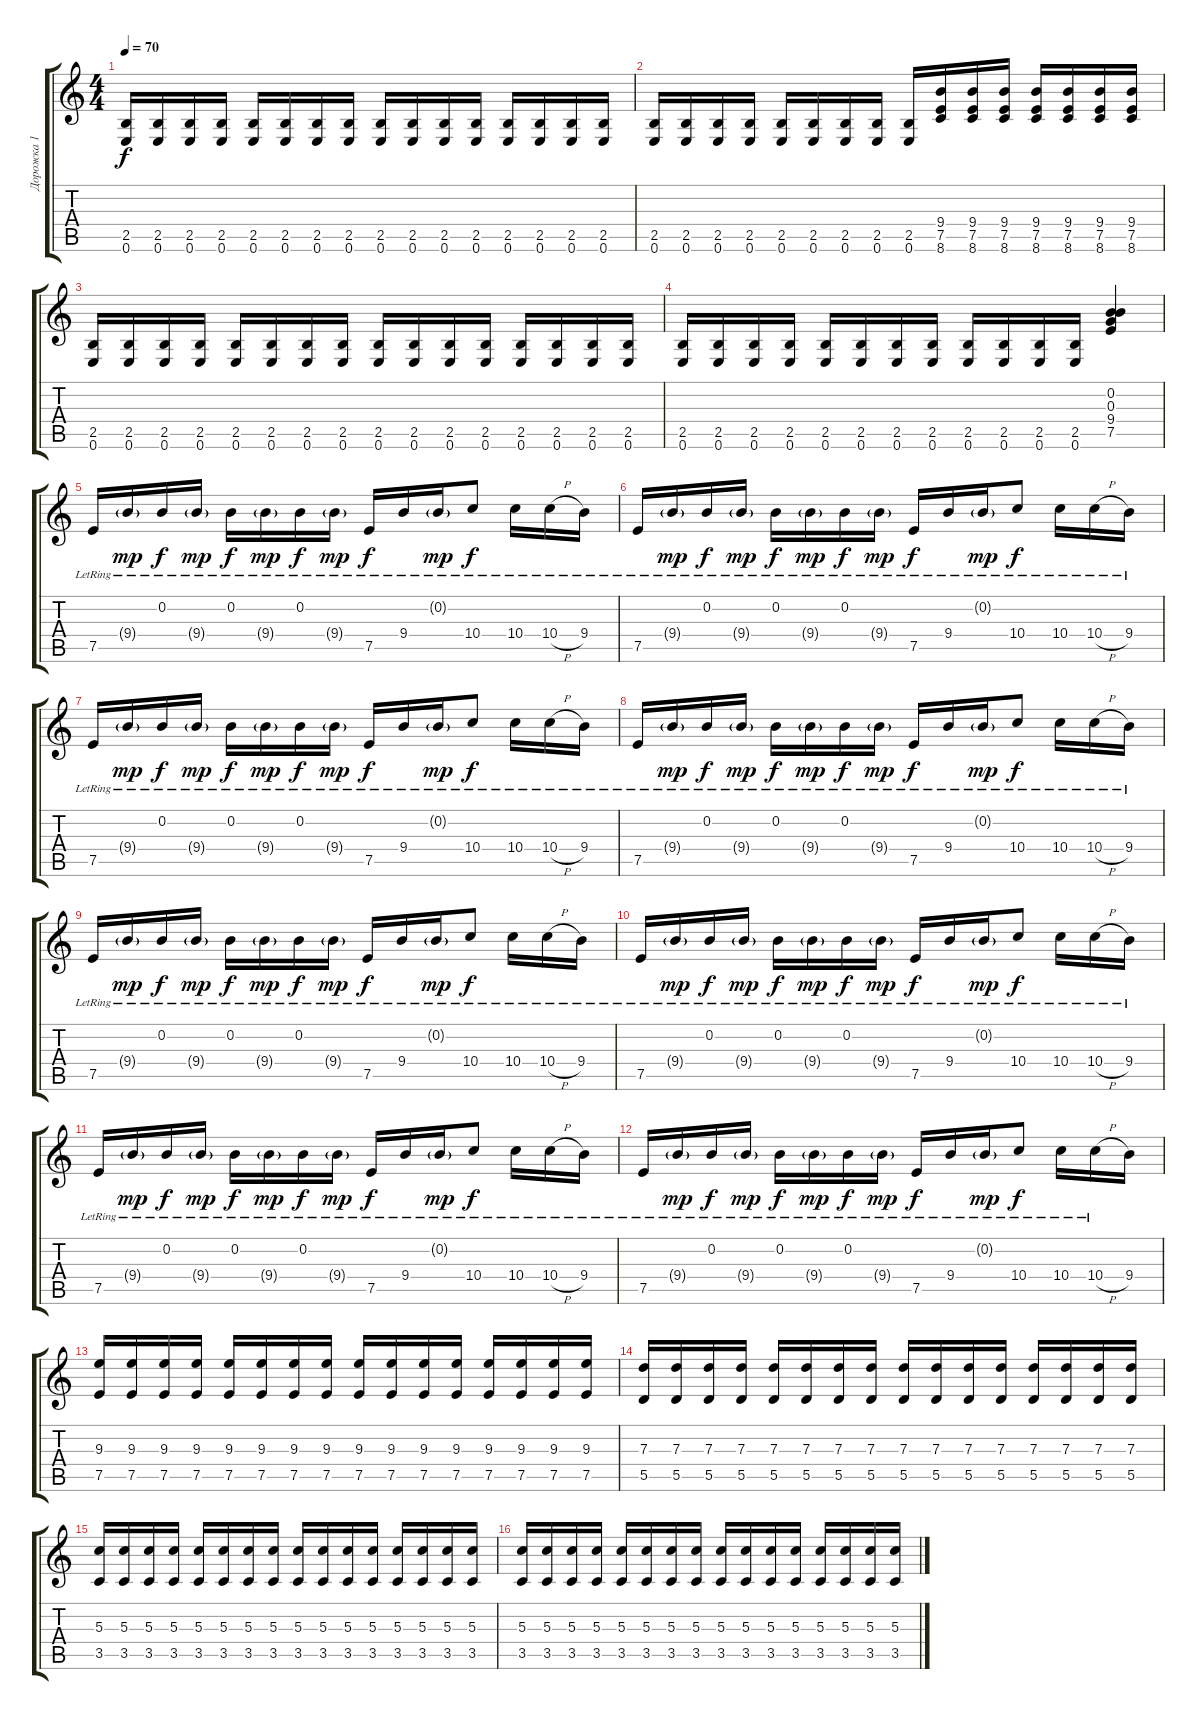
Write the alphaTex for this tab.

\track ("Дорожка 1" "Дорожка 1") {instrument overdrivenguitar}
\staff {score tabs}
\tuning (E4 B3 G3 D3 A2 E2) {hide}
\ts (4 4)
\tempo 70
\clef g2
\ks c
(2.5 0.6).16{dy f} (2.5 0.6).16 (2.5 0.6).16 (2.5 0.6).16 (2.5 0.6).16 (2.5 0.6).16 (2.5 0.6).16 (2.5 0.6).16 (2.5 0.6).16 (2.5 0.6).16 (2.5 0.6).16 (2.5 0.6).16 (2.5 0.6).16 (2.5 0.6).16 (2.5 0.6).16 (2.5 0.6).16 |
(2.5 0.6).16 (2.5 0.6).16 (2.5 0.6).16 (2.5 0.6).16 (2.5 0.6).16 (2.5 0.6).16 (2.5 0.6).16 (2.5 0.6).16 (2.5 0.6).16 (9.4 7.5 8.6).16 (9.4 7.5 8.6).16 (9.4 7.5 8.6).16 (9.4 7.5 8.6).16 (9.4 7.5 8.6).16 (9.4 7.5 8.6).16 (9.4 7.5 8.6).16 |
(2.5 0.6).16 (2.5 0.6).16 (2.5 0.6).16 (2.5 0.6).16 (2.5 0.6).16 (2.5 0.6).16 (2.5 0.6).16 (2.5 0.6).16 (2.5 0.6).16 (2.5 0.6).16 (2.5 0.6).16 (2.5 0.6).16 (2.5 0.6).16 (2.5 0.6).16 (2.5 0.6).16 (2.5 0.6).16 |
(2.5 0.6).16 (2.5 0.6).16 (2.5 0.6).16 (2.5 0.6).16 (2.5 0.6).16 (2.5 0.6).16 (2.5 0.6).16 (2.5 0.6).16 (2.5 0.6).16 (2.5 0.6).16 (2.5 0.6).16 (2.5 0.6).16 (0.2 0.3 9.4 7.5).4 |
7.5{lr}.16{instrument overdrivenguitar} 9.4{g lr}.16{dy mp} 0.2{lr}.16{dy f} 9.4{g lr}.16{dy mp} 0.2{lr}.16{dy f} 9.4{g lr}.16{dy mp} 0.2{lr}.16{dy f} 9.4{g lr}.16{dy mp} 7.5{lr}.16{dy f} 9.4{lr}.16 0.2{g lr}.16{dy mp} 10.4{lr}.8{dy f} 10.4{lr}.16 10.4{h lr}.16 9.4{lr}.16 |
7.5{lr}.16 9.4{g lr}.16{dy mp} 0.2{lr}.16{dy f} 9.4{g lr}.16{dy mp} 0.2{lr}.16{dy f} 9.4{g lr}.16{dy mp} 0.2{lr}.16{dy f} 9.4{g lr}.16{dy mp} 7.5{lr}.16{dy f} 9.4{lr}.16 0.2{g lr}.16{dy mp} 10.4{lr}.8{dy f} 10.4{lr}.16 10.4{h lr}.16 9.4{lr}.16 |
7.5{lr}.16 9.4{g lr}.16{dy mp} 0.2{lr}.16{dy f} 9.4{g lr}.16{dy mp} 0.2{lr}.16{dy f} 9.4{g lr}.16{dy mp} 0.2{lr}.16{dy f} 9.4{g lr}.16{dy mp} 7.5{lr}.16{dy f} 9.4{lr}.16 0.2{g lr}.16{dy mp} 10.4{lr}.8{dy f} 10.4{lr}.16 10.4{h lr}.16 9.4{lr}.16 |
7.5{lr}.16 9.4{g lr}.16{dy mp} 0.2{lr}.16{dy f} 9.4{g lr}.16{dy mp} 0.2{lr}.16{dy f} 9.4{g lr}.16{dy mp} 0.2{lr}.16{dy f} 9.4{g lr}.16{dy mp} 7.5{lr}.16{dy f} 9.4{lr}.16 0.2{g lr}.16{dy mp} 10.4{lr}.8{dy f} 10.4{lr}.16 10.4{h lr}.16 9.4{lr}.16 |
7.5{lr}.16 9.4{g lr}.16{dy mp} 0.2{lr}.16{dy f} 9.4{g lr}.16{dy mp} 0.2{lr}.16{dy f} 9.4{g lr}.16{dy mp} 0.2{lr}.16{dy f} 9.4{g lr}.16{dy mp} 7.5{lr}.16{dy f} 9.4{lr}.16 0.2{g lr}.16{dy mp} 10.4{lr}.8{dy f} 10.4{lr}.16 10.4{h lr}.16 9.4{lr}.16 |
7.5{lr}.16 9.4{g lr}.16{dy mp} 0.2{lr}.16{dy f} 9.4{g lr}.16{dy mp} 0.2{lr}.16{dy f} 9.4{g lr}.16{dy mp} 0.2{lr}.16{dy f} 9.4{g lr}.16{dy mp} 7.5{lr}.16{dy f} 9.4{lr}.16 0.2{g lr}.16{dy mp} 10.4{lr}.8{dy f} 10.4{lr}.16 10.4{h lr}.16 9.4{lr}.16 |
7.5{lr}.16 9.4{g lr}.16{dy mp} 0.2{lr}.16{dy f} 9.4{g lr}.16{dy mp} 0.2{lr}.16{dy f} 9.4{g lr}.16{dy mp} 0.2{lr}.16{dy f} 9.4{g lr}.16{dy mp} 7.5{lr}.16{dy f} 9.4{lr}.16 0.2{g lr}.16{dy mp} 10.4{lr}.8{dy f} 10.4{lr}.16 10.4{h lr}.16 9.4{lr}.16 |
7.5{lr}.16 9.4{g lr}.16{dy mp} 0.2{lr}.16{dy f} 9.4{g lr}.16{dy mp} 0.2{lr}.16{dy f} 9.4{g lr}.16{dy mp} 0.2{lr}.16{dy f} 9.4{g lr}.16{dy mp} 7.5{lr}.16{dy f} 9.4{lr}.16 0.2{g lr}.16{dy mp} 10.4{lr}.8{dy f} 10.4{lr}.16 10.4{h lr}.16 9.4.16 |
(9.3 7.5).16{volume 12 instrument distortionguitar} (9.3 7.5).16 (9.3 7.5).16 (9.3 7.5).16 (9.3 7.5).16 (9.3 7.5).16 (9.3 7.5).16 (9.3 7.5).16 (9.3 7.5).16 (9.3 7.5).16 (9.3 7.5).16 (9.3 7.5).16 (9.3 7.5).16 (9.3 7.5).16 (9.3 7.5).16 (9.3 7.5).16 |
(7.3 5.5).16 (7.3 5.5).16 (7.3 5.5).16 (7.3 5.5).16 (7.3 5.5).16 (7.3 5.5).16 (7.3 5.5).16 (7.3 5.5).16 (7.3 5.5).16 (7.3 5.5).16 (7.3 5.5).16 (7.3 5.5).16 (7.3 5.5).16 (7.3 5.5).16 (7.3 5.5).16 (7.3 5.5).16 |
(5.3 3.5).16 (5.3 3.5).16 (5.3 3.5).16 (5.3 3.5).16 (5.3 3.5).16 (5.3 3.5).16 (5.3 3.5).16 (5.3 3.5).16 (5.3 3.5).16 (5.3 3.5).16 (5.3 3.5).16 (5.3 3.5).16 (5.3 3.5).16 (5.3 3.5).16 (5.3 3.5).16 (5.3 3.5).16 |
(5.3 3.5).16 (5.3 3.5).16 (5.3 3.5).16 (5.3 3.5).16 (5.3 3.5).16 (5.3 3.5).16 (5.3 3.5).16 (5.3 3.5).16 (5.3 3.5).16 (5.3 3.5).16 (5.3 3.5).16 (5.3 3.5).16 (5.3 3.5).16 (5.3 3.5).16 (5.3 3.5).16 (5.3 3.5).16
